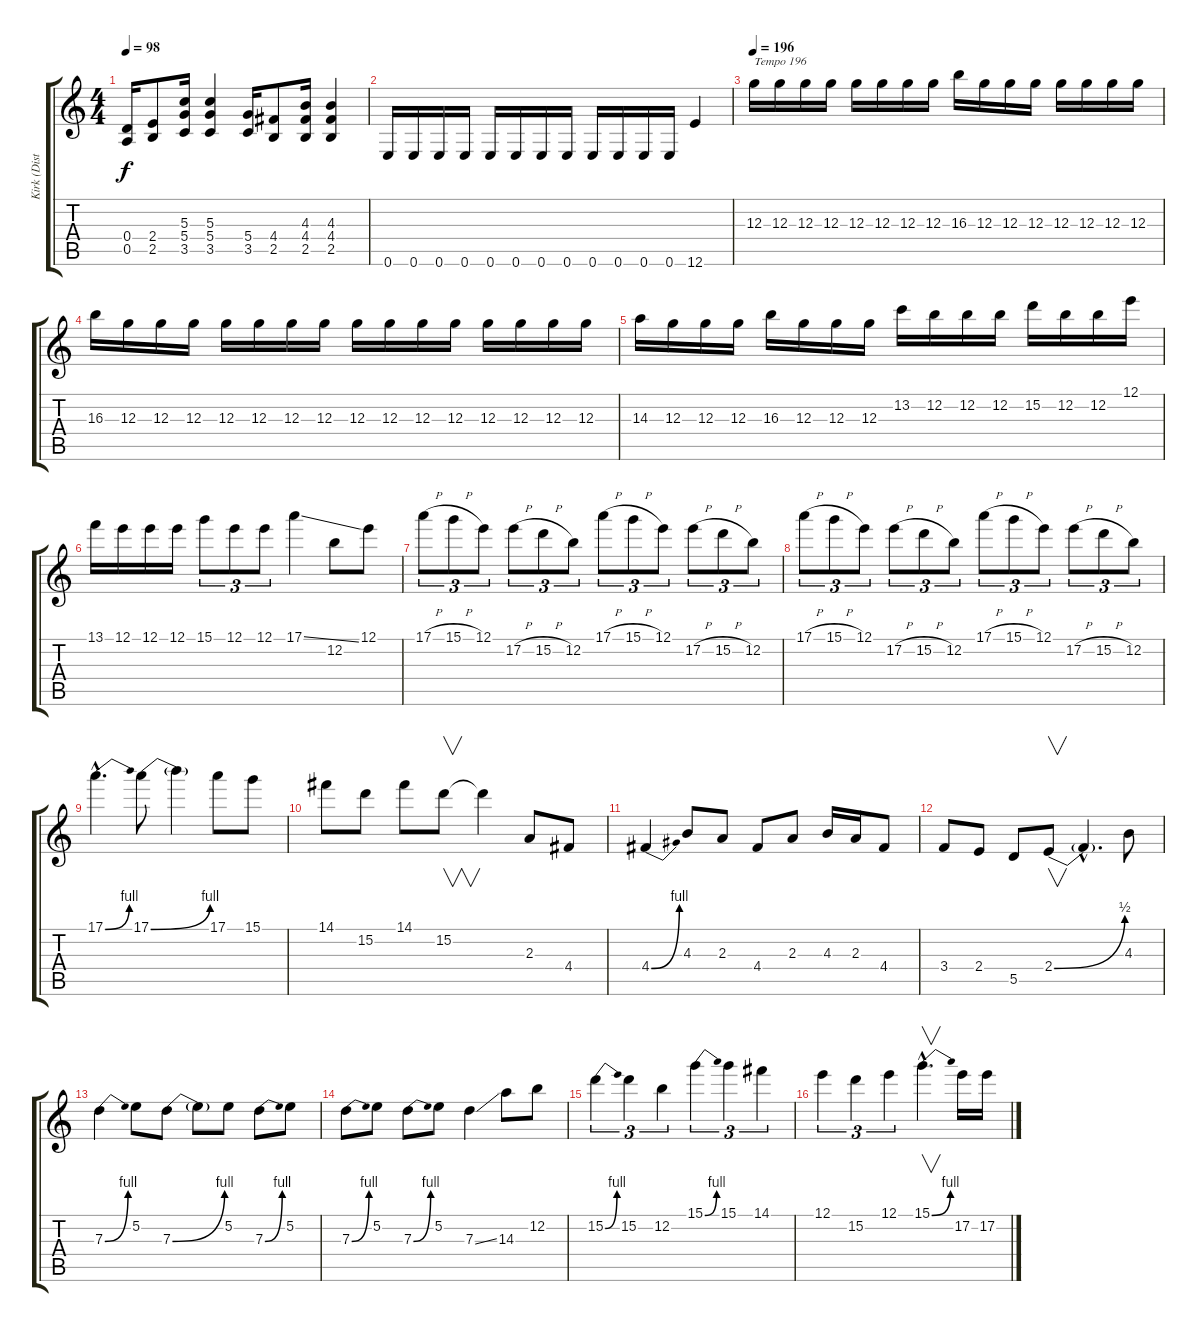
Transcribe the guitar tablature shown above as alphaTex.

\track ("Kirk (Distortion Guitar)" "Kirk (Dist") {instrument distortionguitar}
\staff {score tabs}
\tuning (E4 B3 G3 D3 A2 E2) {hide}
\ts (4 4)
\tempo 98
\clef g2
\ks c
(0.4 0.5).16{dy f} (2.4 2.5).8 (5.3 5.4 3.5).16 (5.3 5.4 3.5).4 (5.4 3.5).16 (4.4 2.5).8 (4.3 4.4 2.5).16 (4.3 4.4 2.5).4 |
0.6.16 0.6.16 0.6.16 0.6.16 0.6.16 0.6.16 0.6.16 0.6.16 0.6.16 0.6.16 0.6.16 0.6.16 12.6.4 |
\tempo 196
12.3.16{txt "Tempo 196"} 12.3.16 12.3.16 12.3.16 12.3.16 12.3.16 12.3.16 12.3.16 16.3.16 12.3.16 12.3.16 12.3.16 12.3.16 12.3.16 12.3.16 12.3.16 |
16.3.16 12.3.16 12.3.16 12.3.16 12.3.16 12.3.16 12.3.16 12.3.16 12.3.16 12.3.16 12.3.16 12.3.16 12.3.16 12.3.16 12.3.16 12.3.16 |
14.3.16 12.3.16 12.3.16 12.3.16 16.3.16 12.3.16 12.3.16 12.3.16 13.2.16 12.2.16 12.2.16 12.2.16 15.2.16 12.2.16 12.2.16 12.1.16 |
13.1.16 12.1.16 12.1.16 12.1.16 15.1.8{tu (3 2)} 12.1.8{tu (3 2)} 12.1.8{tu (3 2)} 17.1{ss}.4 12.2.8 12.1.8 |
17.1{h}.8{tu (3 2)} 15.1{h}.8{tu (3 2)} 12.1.8{tu (3 2)} 17.2{h}.8{tu (3 2)} 15.2{h}.8{tu (3 2)} 12.2.8{tu (3 2)} 17.1{h}.8{tu (3 2)} 15.1{h}.8{tu (3 2)} 12.1.8{tu (3 2)} 17.2{h}.8{tu (3 2)} 15.2{h}.8{tu (3 2)} 12.2.8{tu (3 2)} |
17.1{h}.8{tu (3 2)} 15.1{h}.8{tu (3 2)} 12.1.8{tu (3 2)} 17.2{h}.8{tu (3 2)} 15.2{h}.8{tu (3 2)} 12.2.8{tu (3 2)} 17.1{h}.8{tu (3 2)} 15.1{h}.8{tu (3 2)} 12.1.8{tu (3 2)} 17.2{h}.8{tu (3 2)} 15.2{h}.8{tu (3 2)} 12.2.8{tu (3 2)} |
17.1{be (bend 0 0 60 4) hac}.4{d} 17.1{be (bend 0 0 60 4)}.8 17.1{t}.4 17.1.8 15.1.8 |
14.1.8 15.2.8 14.1.8 15.2.8{v} 15.2{t}.4 2.3.8 4.4.8 |
4.4{be (bend 0 0 60 4)}.4 4.3.8 2.3.8 4.4.8 2.3.8 4.3.16 2.3.16 4.4.8 |
3.4.8 2.4.8 5.5.8 2.4{be (bend 0 0 60 2)}.8{v} 2.4{hac t}.4{d} 4.3.8 |
7.3{be (bend 0 0 60 4)}.4 5.2.8 7.3{be (bend 0 0 60 4)}.8 7.3{t}.8 5.2.8 7.3{be (bend 0 0 60 4)}.8 5.2.8 |
7.3{be (bend 0 0 60 4)}.8 5.2.8 7.3{be (bend 0 0 60 4)}.8 5.2.8 7.3{ss}.4 14.3.8 12.2.8 |
15.2{be (bend 0 0 60 4)}.4{tu (3 2)} 15.2.4{tu (3 2)} 12.2.4{tu (3 2)} 15.1{be (bend 0 0 60 4)}.4{tu (3 2)} 15.1.4{tu (3 2)} 14.1.4{tu (3 2)} |
12.1.4{tu (3 2)} 15.2.4{tu (3 2)} 12.1.4{tu (3 2)} 15.1{be (bend 0 0 60 4) hac}.4{v d} 17.2.16 17.2.16
